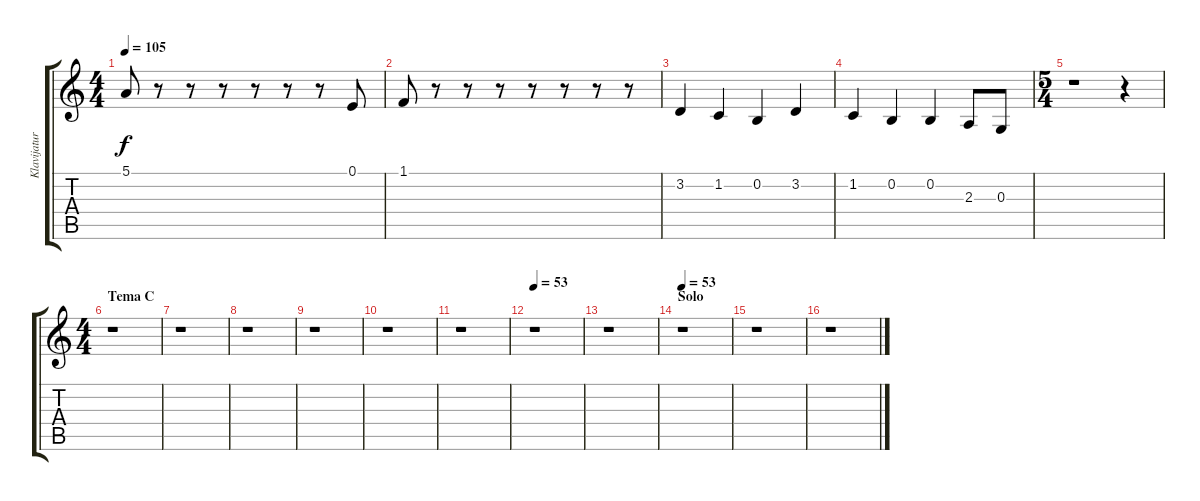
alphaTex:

\track ("Klavijature II" "Klavijatur") {instrument stringensemble1}
\staff {score tabs}
\tuning (E4 B3 G3 D3 A2 E2) {hide}
\ts (4 4)
\tempo 105
\clef g2
\ks c
5.1.8{dy f} r.8 r.8 r.8 r.8 r.8 r.8 0.1.8 |
1.1.8 r.8 r.8 r.8 r.8 r.8 r.8 r.8 |
3.2.4 1.2.4 0.2.4 3.2.4 |
1.2.4 0.2.4 0.2.4 2.3.8 0.3.8 |
\ts (5 4)
r.1 r.4 |
\ts (4 4)
\section ("" "Tema C")
r.1 |
r.1 |
r.1 |
r.1 |
r.1 |
r.1 |
\tempo 53
r.1 |
r.1 |
\section ("" "Solo")
\tempo 53
r.1 |
r.1 |
r.1
